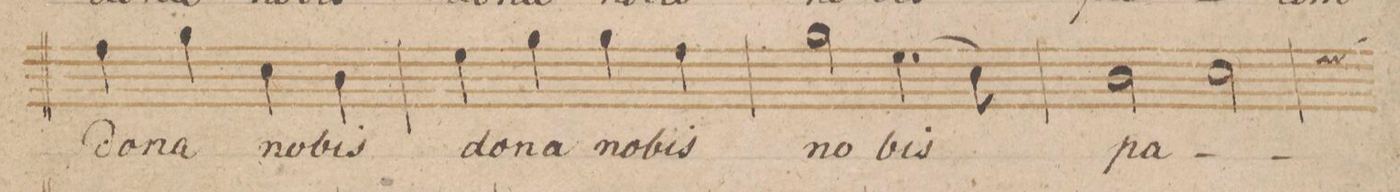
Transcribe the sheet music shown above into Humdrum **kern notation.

**kern	**text	**dynam
*I"Tenore.	*	*
*clefC4	*	*
*k[b-]	*	*
*met(c|)	*	*
*M2/2	*	*
4e\	do-	.
4f\	-na	.
4B-\	no-	.
4A\	-bis	.
=72	=72	=72
4d\	do-	.
4f\	-na	.
4f\	no-	.
4e\	-bis	.
=73	=73	=73
2f\	no-	.
(4.d\	-bis	.
8B-\)	.	.
=74	=74	=74
2A\	pa-	.
2B-\	.	.
=75	=75	=75
*-	*-	*-
